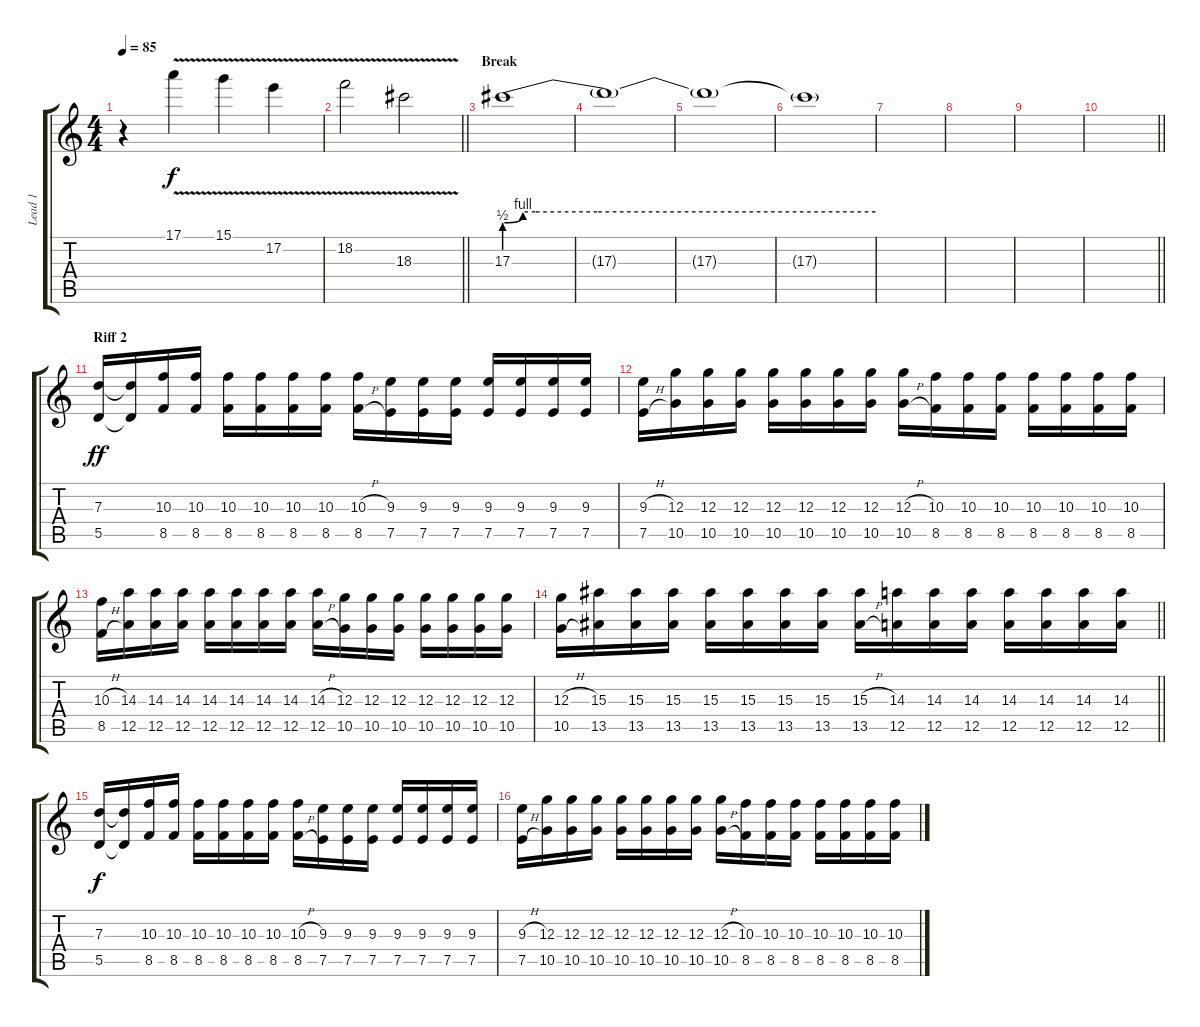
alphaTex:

\track ("Lead 1" "Lead 1") {instrument overdrivenguitar}
\staff {score tabs}
\tuning (E4 B3 G3 D3 A2 D2) {hide}
\ts (4 4)
\tempo 85
\clef g2
\ks c
r.4{dy f} 17.1{v}.4 15.1{v}.4 17.2{v}.4 |
\barLineRight lightlight
18.2{v}.2 18.3{v}.2 |
\section ("" "Break")
17.3{be (custom 0 2 3 4 5 4 15 4 60 4)}.1{volume 0} |
17.3{t}.1 |
17.3{t}.1 |
17.3{t}.1 |
|
|
|
\barLineRight lightlight
|
\section ("" "Riff 2")
(7.3 5.5).16{dy ff volume 13} (7.3{t} 5.5{t}).16 (10.3 8.5).16 (10.3 8.5).16 (10.3 8.5).16 (10.3 8.5).16 (10.3 8.5).16 (10.3 8.5).16 (10.3{h} 8.5{h}).16 (9.3 7.5).16 (9.3 7.5).16 (9.3 7.5).16 (9.3 7.5).16 (9.3 7.5).16 (9.3 7.5).16 (9.3 7.5).16 |
(9.3{h} 7.5{h}).16 (12.3 10.5).16 (12.3 10.5).16 (12.3 10.5).16 (12.3 10.5).16 (12.3 10.5).16 (12.3 10.5).16 (12.3 10.5).16 (12.3{h} 10.5{h}).16 (10.3 8.5).16 (10.3 8.5).16 (10.3 8.5).16 (10.3 8.5).16 (10.3 8.5).16 (10.3 8.5).16 (10.3 8.5).16 |
(10.3{h} 8.5{h}).16 (14.3 12.5).16 (14.3 12.5).16 (14.3 12.5).16 (14.3 12.5).16 (14.3 12.5).16 (14.3 12.5).16 (14.3 12.5).16 (14.3{h} 12.5{h}).16 (12.3 10.5).16 (12.3 10.5).16 (12.3 10.5).16 (12.3 10.5).16 (12.3 10.5).16 (12.3 10.5).16 (12.3 10.5).16 |
\barLineRight lightlight
(12.3{h} 10.5{h}).16 (15.3 13.5).16 (15.3 13.5).16 (15.3 13.5).16 (15.3 13.5).16 (15.3 13.5).16 (15.3 13.5).16 (15.3 13.5).16 (15.3{h} 13.5{h}).16 (14.3 12.5).16 (14.3 12.5).16 (14.3 12.5).16 (14.3 12.5).16 (14.3 12.5).16 (14.3 12.5).16 (14.3 12.5).16 |
(7.3 5.5).16{dy f} (7.3{t} 5.5{t}).16 (10.3 8.5).16 (10.3 8.5).16 (10.3 8.5).16 (10.3 8.5).16 (10.3 8.5).16 (10.3 8.5).16 (10.3{h} 8.5{h}).16 (9.3 7.5).16 (9.3 7.5).16 (9.3 7.5).16 (9.3 7.5).16 (9.3 7.5).16 (9.3 7.5).16 (9.3 7.5).16 |
(9.3{h} 7.5{h}).16 (12.3 10.5).16 (12.3 10.5).16 (12.3 10.5).16 (12.3 10.5).16 (12.3 10.5).16 (12.3 10.5).16 (12.3 10.5).16 (12.3{h} 10.5{h}).16 (10.3 8.5).16 (10.3 8.5).16 (10.3 8.5).16 (10.3 8.5).16 (10.3 8.5).16 (10.3 8.5).16 (10.3 8.5).16
